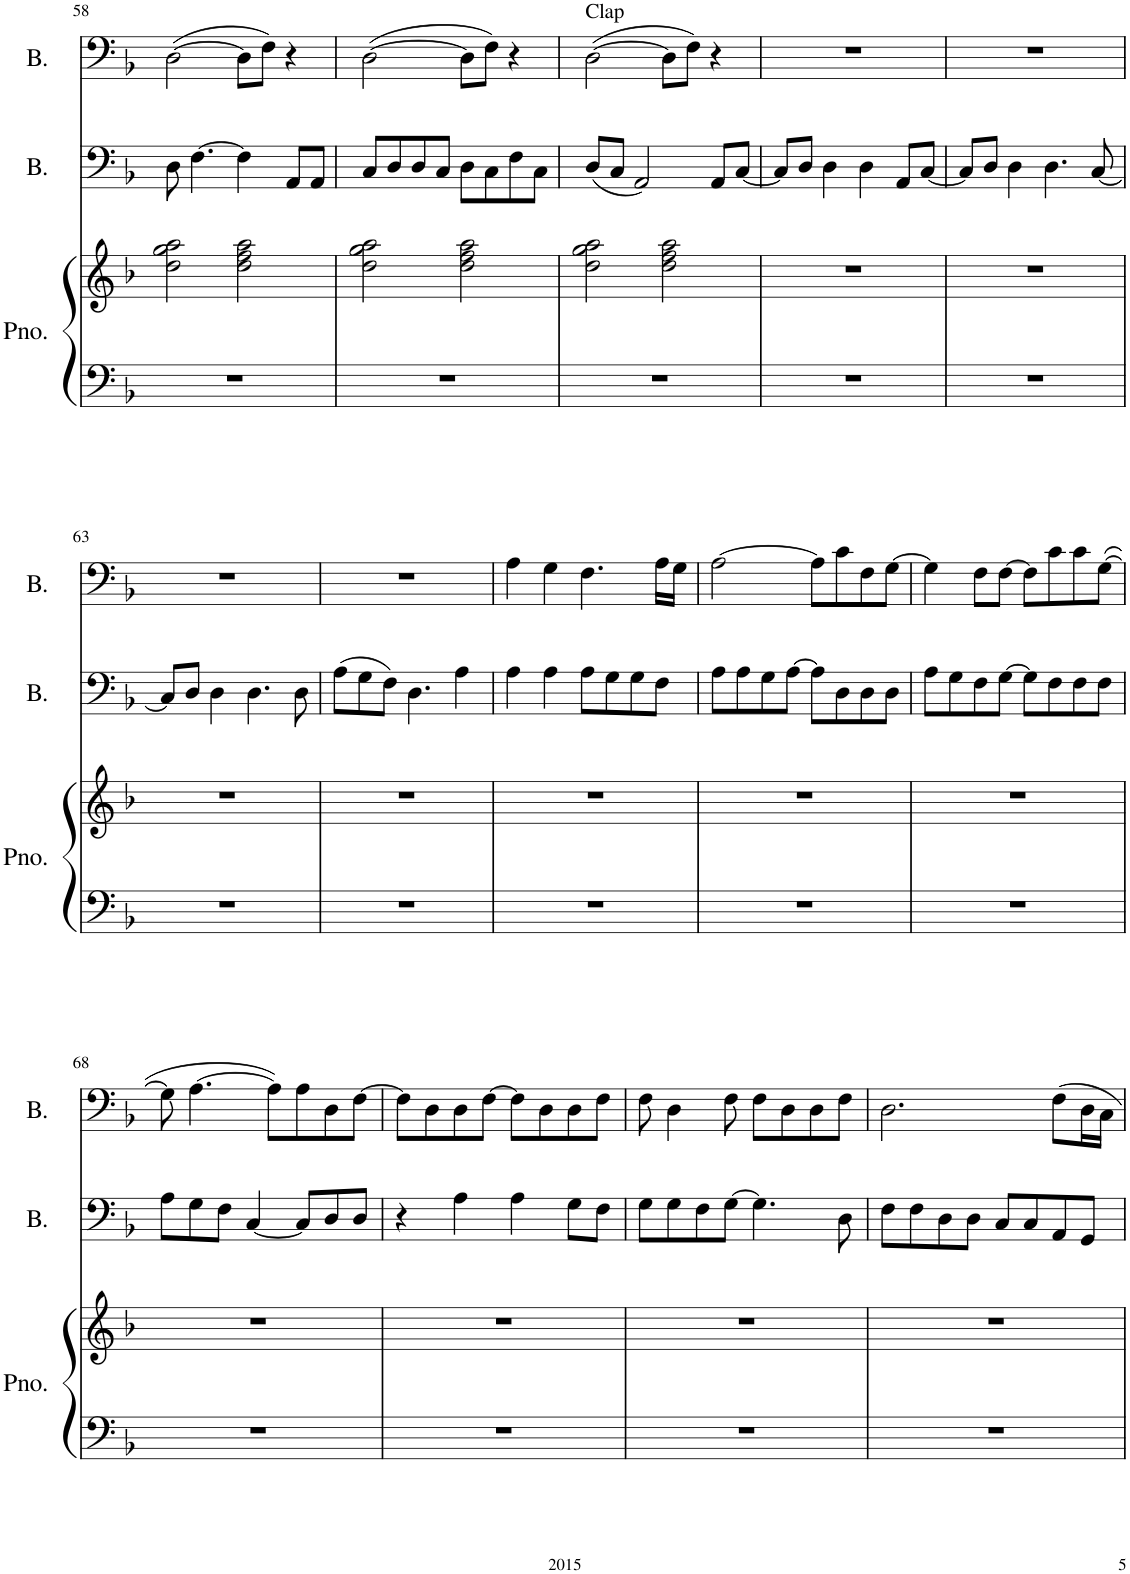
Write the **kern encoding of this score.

**kern	**kern	**kern	**kern
*part3	*part3	*part2	*part1
*staff4	*staff3	*staff2	*staff1
*I"Piano	*	*I"Bass	*I"Bass
*I'Pno.	*	*I'B.	*I'B.
!!LO:PB:g=z
*clefF4	*clefG2	*clefF4	*clefF4
*k[b-]	*k[b-]	*k[b-]	*k[b-]
*M4/4	*M4/4	*M4/4	*M4/4
=58	=58	=58	=58
1r	2dd\ 2gg\ 2aa\	8D\	([2D\
.	.	[4.F\	.
.	2dd\ 2ff\ 2aa\	4F\]	8D\L]
.	.	.	8F\J)
.	.	8AA/L	4r
.	.	8AA/J	.
=59	=59	=59	=59
1r	2dd\ 2gg\ 2aa\	8C/L	([2D\
.	.	8D/	.
.	.	8D/	.
.	.	8C/J	.
.	2dd\ 2ff\ 2aa\	8D\L	8D\L]
.	.	8C\	8F\J)
.	.	8F\	4r
.	.	8C\J	.
=60	=60	=60	=60
!	!	!	!LO:TX:a:t=Clap
1r	2dd\ 2gg\ 2aa\	(8D/L	([2D\
.	.	8C/J	.
.	.	2AA/)	.
.	2dd\ 2ff\ 2aa\	.	8D\L]
.	.	.	8F\J)
.	.	8AA/L	4r
.	.	[8C/J	.
=61	=61	=61	=61
1r	1r	8C/L]	1r
.	.	8D/J	.
.	.	4D\	.
.	.	4D\	.
.	.	8AA/L	.
.	.	[8C/J	.
=62	=62	=62	=62
1r	1r	8C/L]	1r
.	.	8D/J	.
.	.	4D\	.
.	.	4.D\	.
.	.	[8C/	.
!!LO:LB:g=z
=63	=63	=63	=63
1r	1r	8C/L]	1r
.	.	8D/J	.
.	.	4D\	.
.	.	4.D\	.
.	.	8D\	.
=64	=64	=64	=64
1r	1r	(8A\L	1r
.	.	8G\	.
.	.	8F\J)	.
.	.	4.D\	.
.	.	4A\	.
=65	=65	=65	=65
1r	1r	4A\	4A\
.	.	4A\	4G\
.	.	8A\L	4.F\
.	.	8G\	.
.	.	8G\	.
.	.	8F\J	16A\LL
.	.	.	16G\JJ
=66	=66	=66	=66
1r	1r	8A\L	[2A\
.	.	8A\	.
.	.	8G\	.
.	.	[8A\J	.
.	.	8A\L]	8A\L]
.	.	8D\	8c\
.	.	8D\	8F\
.	.	8D\J	[8G\J
=67	=67	=67	=67
1r	1r	8A\L	4G\]
.	.	8G\	.
.	.	8F\	8F\L
.	.	[8G\J	[8F\J
.	.	8G\L]	8F\L]
.	.	8F\	8c\
.	.	8F\	8c\
.	.	8F\J	([8G\J
!!LO:LB:g=z
=68	=68	=68	=68
1r	1r	8A\L	8G\]
.	.	8G\	[4.A\
.	.	8F\J	.
.	.	[4C/	.
.	.	.	8A\L])
.	.	8C/L]	8A\
.	.	8D/	8D\
.	.	8D/J	[8F\J
=69	=69	=69	=69
1r	1r	4r	8F\L]
.	.	.	8D\
.	.	4A\	8D\
.	.	.	[8F\J
.	.	4A\	8F\L]
.	.	.	8D\
.	.	8G\L	8D\
.	.	8F\J	8F\J
=70	=70	=70	=70
1r	1r	8G\L	8F\
.	.	8G\	4D\
.	.	8F\	.
.	.	[8G\J	8F\
.	.	4.G\]	8F\L
.	.	.	8D\
.	.	.	8D\
.	.	8D\	8F\J
=71	=71	=71	=71
1r	1r	8F\L	2.D\
.	.	8F\	.
.	.	8D\	.
.	.	8D\J	.
.	.	8C/L	.
.	.	8C/	.
.	.	8AA/	8F\L
.	.	8GG/J	16D\L
.	.	.	16C\JJ
=	=	=	=
*-	*-	*-	*-
